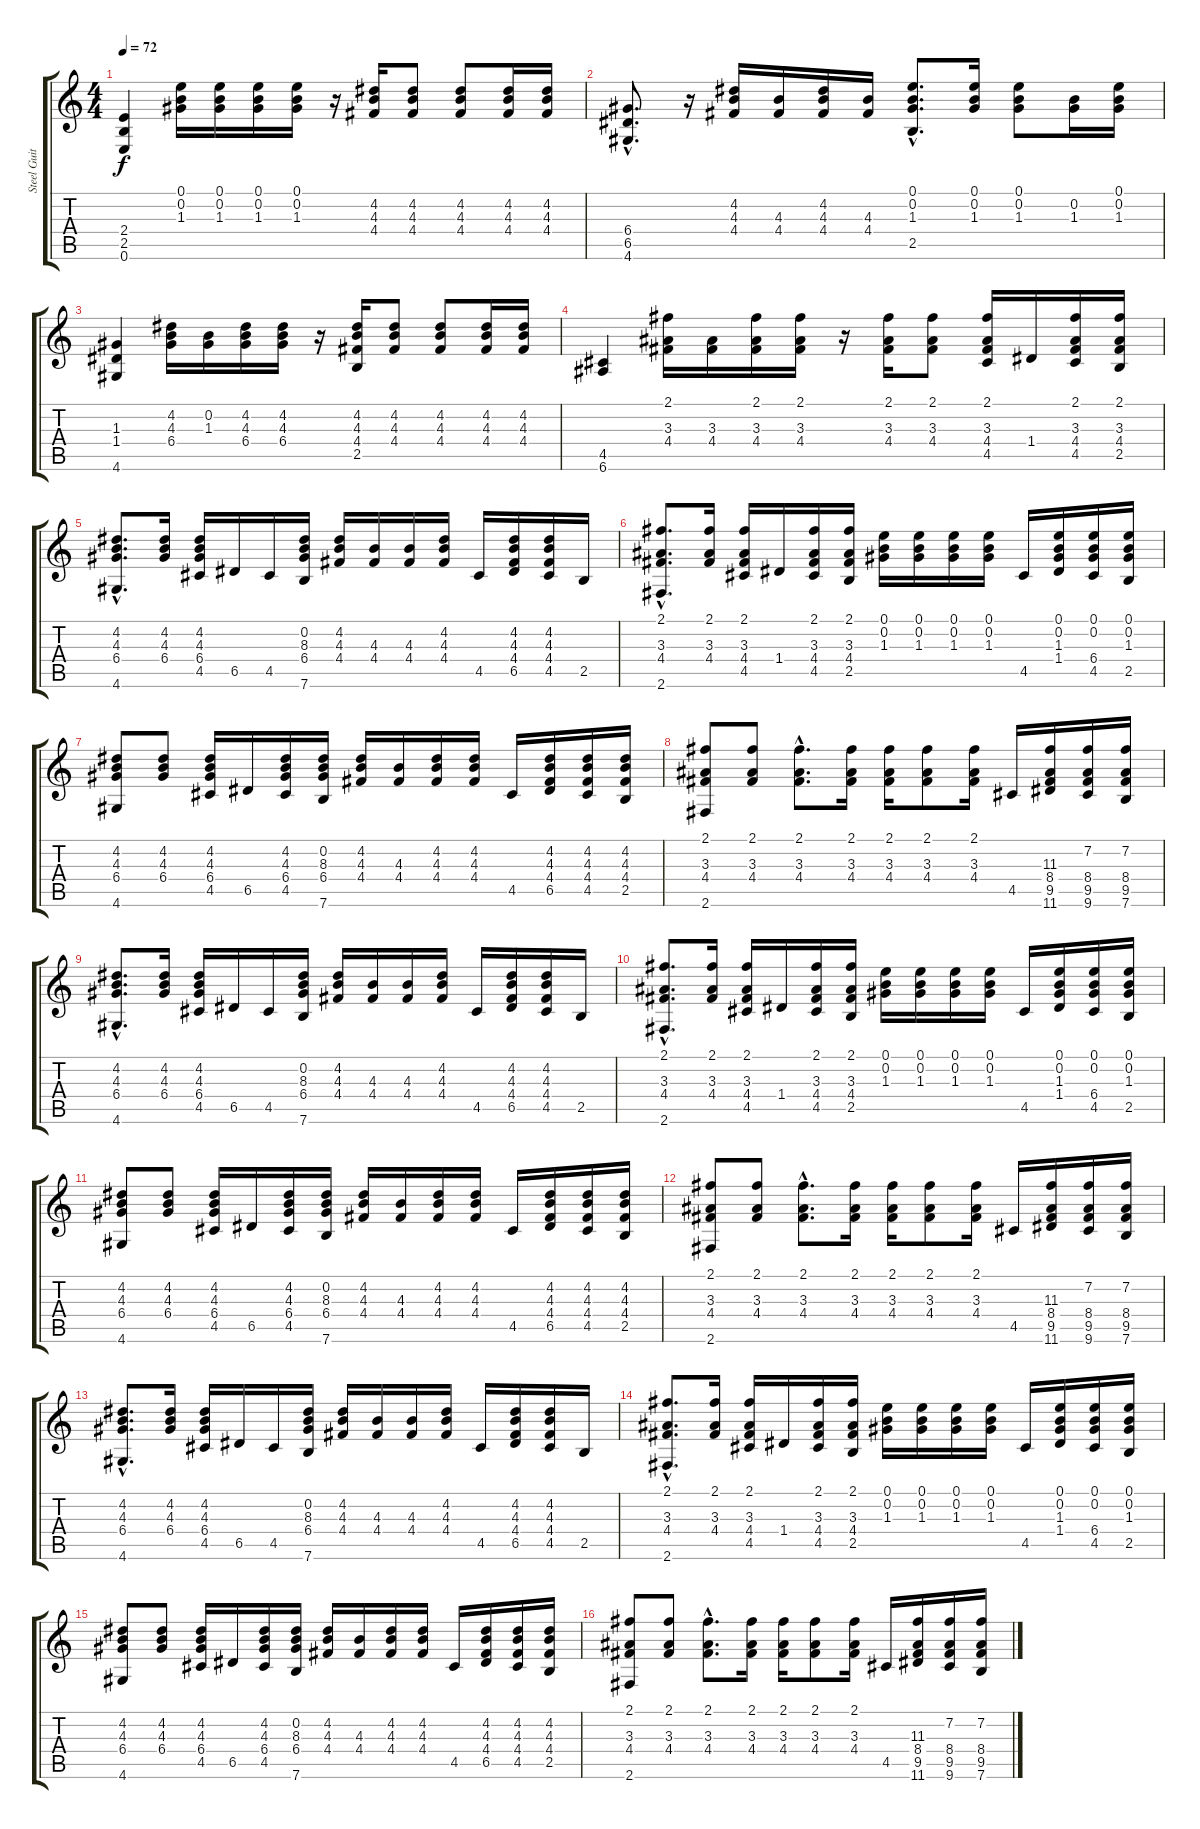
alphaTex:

\track ("Steel Guitar" "Steel Guit") {instrument acousticguitarsteel}
\staff {score tabs}
\tuning (E4 B3 G3 D3 A2 E2) {hide}
\ts (4 4)
\tempo 72
\clef g2
\ks c
(2.4 2.5 0.6).4{dy f} (0.1 0.2 1.3).16 (0.1 0.2 1.3).16 (0.1 0.2 1.3).16 (0.1 0.2 1.3).16 r.16 (4.2 4.3 4.4).16 (4.2 4.3 4.4).8 (4.2 4.3 4.4).8 (4.2 4.3 4.4).16 (4.2 4.3 4.4).16 |
(6.4{hac} 6.5{hac} 4.6{hac}).8{d} r.16 (4.2 4.3 4.4).16 (4.3 4.4).16 (4.2 4.3 4.4).16 (4.3 4.4).16 (0.1{hac} 0.2{hac} 1.3{hac} 2.5{hac}).8{d} (0.1 0.2 1.3).16 (0.1 0.2 1.3).8 (0.2 1.3).16 (0.1 0.2 1.3).16 |
(1.3 1.4 4.6).4 (4.2 4.3 6.4).16 (0.2 1.3).16 (4.2 4.3 6.4).16 (4.2 4.3 6.4).16 r.16 (4.2 4.3 4.4 2.5).16 (4.2 4.3 4.4).8 (4.2 4.3 4.4).8 (4.2 4.3 4.4).16 (4.2 4.3 4.4).16 |
(4.5 6.6).4 (2.1 3.3 4.4).16 (3.3 4.4).16 (2.1 3.3 4.4).16 (2.1 3.3 4.4).16 r.16 (2.1 3.3 4.4).16 (2.1 3.3 4.4).8 (2.1 3.3 4.4 4.5).16 1.4.16 (2.1 3.3 4.4 4.5).16 (2.1 3.3 4.4 2.5).16 |
(4.2{hac} 4.3{hac} 6.4{hac} 4.6{hac}).8{d} (4.2 4.3 6.4).16 (4.2 4.3 6.4 4.5).16 6.5.16 4.5.16 (0.2 8.3 6.4 7.6).16 (4.2 4.3 4.4).16 (4.3 4.4).16 (4.3 4.4).16 (4.2 4.3 4.4).16 4.5.16 (4.2 4.3 4.4 6.5).16 (4.2 4.3 4.4 4.5).16 2.5.16 |
(2.1{hac} 3.3{hac} 4.4{hac} 2.6{hac}).8{d} (2.1 3.3 4.4).16 (2.1 3.3 4.4 4.5).16 1.4.16 (2.1 3.3 4.4 4.5).16 (2.1 3.3 4.4 2.5).16 (0.1 0.2 1.3).16 (0.1 0.2 1.3).16 (0.1 0.2 1.3).16 (0.1 0.2 1.3).16 4.5.16 (0.1 0.2 1.3 1.4).16 (0.1 0.2 6.4 4.5).16 (0.1 0.2 1.3 2.5).16 |
(4.2 4.3 6.4 4.6).8 (4.2 4.3 6.4).8 (4.2 4.3 6.4 4.5).16 6.5.16 (4.2 4.3 6.4 4.5).16 (0.2 8.3 6.4 7.6).16 (4.2 4.3 4.4).16 (4.3 4.4).16 (4.2 4.3 4.4).16 (4.2 4.3 4.4).16 4.5.16 (4.2 4.3 4.4 6.5).16 (4.2 4.3 4.4 4.5).16 (4.2 4.3 4.4 2.5).16 |
(2.1 3.3 4.4 2.6).8 (2.1 3.3 4.4).8 (2.1{hac} 3.3{hac} 4.4{hac}).8{d} (2.1 3.3 4.4).16 (2.1 3.3 4.4).16 (2.1 3.3 4.4).8 (2.1 3.3 4.4).16 4.5.16 (11.3 8.4 9.5 11.6).16 (7.2 8.4 9.5 9.6).16 (7.2 8.4 9.5 7.6).16 |
(4.2{hac} 4.3{hac} 6.4{hac} 4.6{hac}).8{d} (4.2 4.3 6.4).16 (4.2 4.3 6.4 4.5).16 6.5.16 4.5.16 (0.2 8.3 6.4 7.6).16 (4.2 4.3 4.4).16 (4.3 4.4).16 (4.3 4.4).16 (4.2 4.3 4.4).16 4.5.16 (4.2 4.3 4.4 6.5).16 (4.2 4.3 4.4 4.5).16 2.5.16 |
(2.1{hac} 3.3{hac} 4.4{hac} 2.6{hac}).8{d} (2.1 3.3 4.4).16 (2.1 3.3 4.4 4.5).16 1.4.16 (2.1 3.3 4.4 4.5).16 (2.1 3.3 4.4 2.5).16 (0.1 0.2 1.3).16 (0.1 0.2 1.3).16 (0.1 0.2 1.3).16 (0.1 0.2 1.3).16 4.5.16 (0.1 0.2 1.3 1.4).16 (0.1 0.2 6.4 4.5).16 (0.1 0.2 1.3 2.5).16 |
(4.2 4.3 6.4 4.6).8 (4.2 4.3 6.4).8 (4.2 4.3 6.4 4.5).16 6.5.16 (4.2 4.3 6.4 4.5).16 (0.2 8.3 6.4 7.6).16 (4.2 4.3 4.4).16 (4.3 4.4).16 (4.2 4.3 4.4).16 (4.2 4.3 4.4).16 4.5.16 (4.2 4.3 4.4 6.5).16 (4.2 4.3 4.4 4.5).16 (4.2 4.3 4.4 2.5).16 |
(2.1 3.3 4.4 2.6).8 (2.1 3.3 4.4).8 (2.1{hac} 3.3{hac} 4.4{hac}).8{d} (2.1 3.3 4.4).16 (2.1 3.3 4.4).16 (2.1 3.3 4.4).8 (2.1 3.3 4.4).16 4.5.16 (11.3 8.4 9.5 11.6).16 (7.2 8.4 9.5 9.6).16 (7.2 8.4 9.5 7.6).16 |
(4.2{hac} 4.3{hac} 6.4{hac} 4.6{hac}).8{d} (4.2 4.3 6.4).16 (4.2 4.3 6.4 4.5).16 6.5.16 4.5.16 (0.2 8.3 6.4 7.6).16 (4.2 4.3 4.4).16 (4.3 4.4).16 (4.3 4.4).16 (4.2 4.3 4.4).16 4.5.16 (4.2 4.3 4.4 6.5).16 (4.2 4.3 4.4 4.5).16 2.5.16 |
(2.1{hac} 3.3{hac} 4.4{hac} 2.6{hac}).8{d} (2.1 3.3 4.4).16 (2.1 3.3 4.4 4.5).16 1.4.16 (2.1 3.3 4.4 4.5).16 (2.1 3.3 4.4 2.5).16 (0.1 0.2 1.3).16 (0.1 0.2 1.3).16 (0.1 0.2 1.3).16 (0.1 0.2 1.3).16 4.5.16 (0.1 0.2 1.3 1.4).16 (0.1 0.2 6.4 4.5).16 (0.1 0.2 1.3 2.5).16 |
(4.2 4.3 6.4 4.6).8 (4.2 4.3 6.4).8 (4.2 4.3 6.4 4.5).16 6.5.16 (4.2 4.3 6.4 4.5).16 (0.2 8.3 6.4 7.6).16 (4.2 4.3 4.4).16 (4.3 4.4).16 (4.2 4.3 4.4).16 (4.2 4.3 4.4).16 4.5.16 (4.2 4.3 4.4 6.5).16 (4.2 4.3 4.4 4.5).16 (4.2 4.3 4.4 2.5).16 |
(2.1 3.3 4.4 2.6).8 (2.1 3.3 4.4).8 (2.1{hac} 3.3{hac} 4.4{hac}).8{d} (2.1 3.3 4.4).16 (2.1 3.3 4.4).16 (2.1 3.3 4.4).8 (2.1 3.3 4.4).16 4.5.16 (11.3 8.4 9.5 11.6).16 (7.2 8.4 9.5 9.6).16 (7.2 8.4 9.5 7.6).16
